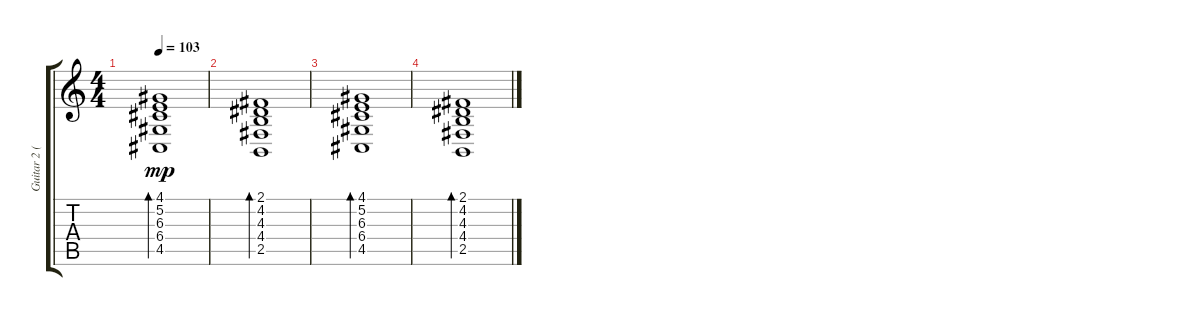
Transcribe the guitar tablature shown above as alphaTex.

\track ("Guitar 2 (chorus effect)" "Guitar 2 (") {instrument sitar}
\staff {score tabs}
\tuning (E4 B3 G3 D3 A2 E2) {hide}
\ts (4 4)
\tempo 103
\clef g2
\ks c
(4.1 5.2 6.3 6.4 4.5).1{bd 30 dy mp} |
(2.1 4.2 4.3 4.4 2.5).1{bd 30} |
(4.1 5.2 6.3 6.4 4.5).1{bd 30} |
(2.1 4.2 4.3 4.4 2.5).1{bd 30}
